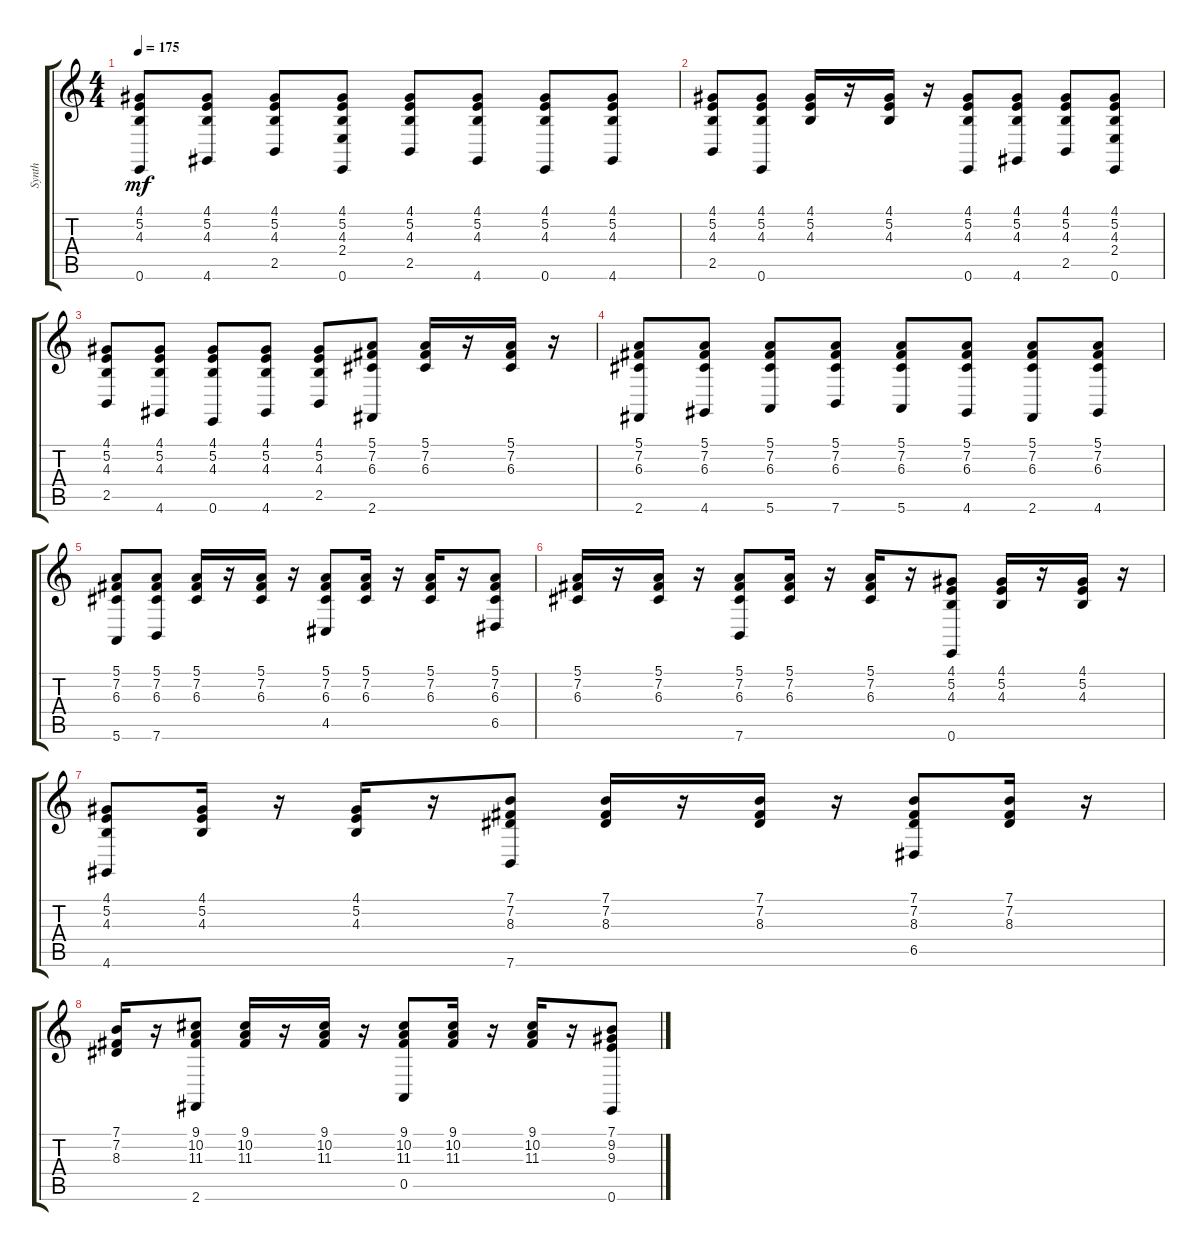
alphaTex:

\track ("Synth" "Synth") {instrument stringensemble1}
\staff {score tabs}
\tuning (E4 B3 G3 D3 A2 E2) {hide}
\ts (4 4)
\tempo 175
\clef g2
\ks c
(4.1 5.2 4.3 0.6).8{dy mf} (4.1 5.2 4.3 4.6).8 (4.1 5.2 4.3 2.5).8 (4.1 5.2 4.3 2.4 0.6).8 (4.1 5.2 4.3 2.5).8 (4.1 5.2 4.3 4.6).8 (4.1 5.2 4.3 0.6).8 (4.1 5.2 4.3 4.6).8 |
(4.1 5.2 4.3 2.5).8 (4.1 5.2 4.3 0.6).8 (4.1 5.2 4.3).16 r.16 (4.1 5.2 4.3).16 r.16 (4.1 5.2 4.3 0.6).8 (4.1 5.2 4.3 4.6).8 (4.1 5.2 4.3 2.5).8 (4.1 5.2 4.3 2.4 0.6).8 |
(4.1 5.2 4.3 2.5).8 (4.1 5.2 4.3 4.6).8 (4.1 5.2 4.3 0.6).8 (4.1 5.2 4.3 4.6).8 (4.1 5.2 4.3 2.5).8 (5.1 7.2 6.3 2.6).8 (5.1 7.2 6.3).16 r.16 (5.1 7.2 6.3).16 r.16 |
(5.1 7.2 6.3 2.6).8 (5.1 7.2 6.3 4.6).8 (5.1 7.2 6.3 5.6).8 (5.1 7.2 6.3 7.6).8 (5.1 7.2 6.3 5.6).8 (5.1 7.2 6.3 4.6).8 (5.1 7.2 6.3 2.6).8 (5.1 7.2 6.3 4.6).8 |
(5.1 7.2 6.3 5.6).8 (5.1 7.2 6.3 7.6).8 (5.1 7.2 6.3).16 r.16 (5.1 7.2 6.3).16 r.16 (5.1 7.2 6.3 4.5).8 (5.1 7.2 6.3).16 r.16 (5.1 7.2 6.3).16 r.16 (5.1 7.2 6.3 6.5).8 |
(5.1 7.2 6.3).16 r.16 (5.1 7.2 6.3).16 r.16 (5.1 7.2 6.3 7.6).8 (5.1 7.2 6.3).16 r.16 (5.1 7.2 6.3).16 r.16 (4.1 5.2 4.3 0.6).8 (4.1 5.2 4.3).16 r.16 (4.1 5.2 4.3).16 r.16 |
(4.1 5.2 4.3 4.6).8 (4.1 5.2 4.3).16 r.16 (4.1 5.2 4.3).16 r.16 (7.1 7.2 8.3 7.6).8 (7.1 7.2 8.3).16 r.16 (7.1 7.2 8.3).16 r.16 (7.1 7.2 8.3 6.5).8 (7.1 7.2 8.3).16 r.16 |
(7.1 7.2 8.3).16 r.16 (9.1 10.2 11.3 2.6).8 (9.1 10.2 11.3).16 r.16 (9.1 10.2 11.3).16 r.16 (9.1 10.2 11.3 0.5).8 (9.1 10.2 11.3).16 r.16 (9.1 10.2 11.3).16 r.16 (7.1 9.2 9.3 0.6).8
